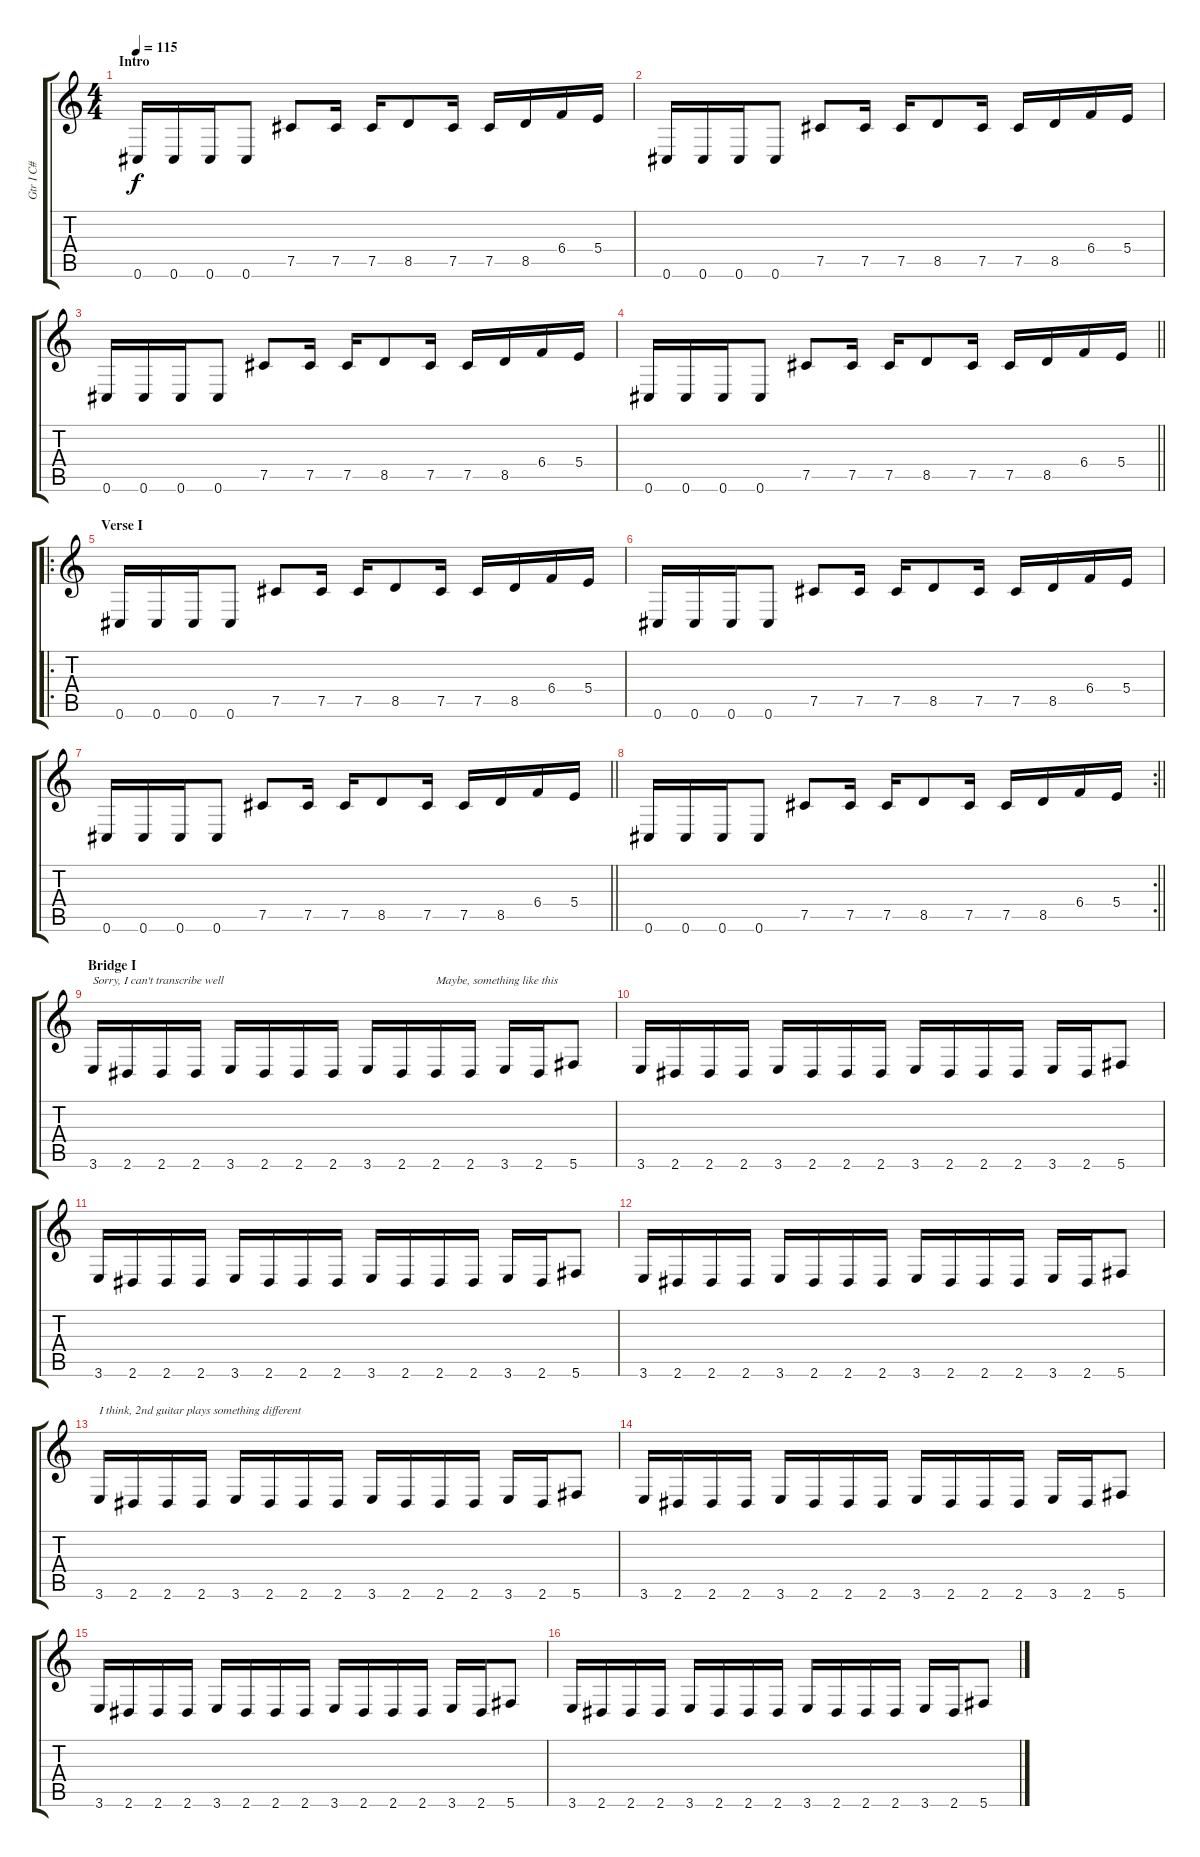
\track ("Gtr I C#" "Gtr I C#") {instrument distortionguitar}
\staff {score tabs}
\tuning (Db4 Ab3 E3 B2 Gb2 Db2) {hide}
\ts (4 4)
\section ("" "Intro")
\tempo 115
\clef g2
\ks c
0.6.16{dy f instrument distortionguitar} 0.6.16 0.6.16 0.6.8 7.5.8 7.5.16 7.5.16 8.5.8 7.5.16 7.5.16 8.5.16 6.4.16 5.4.16 |
0.6.16 0.6.16 0.6.16 0.6.8 7.5.8 7.5.16 7.5.16 8.5.8 7.5.16 7.5.16 8.5.16 6.4.16 5.4.16 |
0.6.16 0.6.16 0.6.16 0.6.8 7.5.8 7.5.16 7.5.16 8.5.8 7.5.16 7.5.16 8.5.16 6.4.16 5.4.16 |
\barLineRight lightlight
0.6.16 0.6.16 0.6.16 0.6.8 7.5.8 7.5.16 7.5.16 8.5.8 7.5.16 7.5.16 8.5.16 6.4.16 5.4.16 |
\ro
\section ("" "Verse I")
0.6.16 0.6.16{balance 16} 0.6.16 0.6.8 7.5.8 7.5.16 7.5.16 8.5.8 7.5.16 7.5.16 8.5.16 6.4.16 5.4.16 |
0.6.16 0.6.16 0.6.16 0.6.8 7.5.8 7.5.16 7.5.16 8.5.8 7.5.16 7.5.16 8.5.16 6.4.16 5.4.16 |
\barLineRight lightlight
0.6.16 0.6.16 0.6.16 0.6.8 7.5.8 7.5.16 7.5.16 8.5.8 7.5.16 7.5.16 8.5.16 6.4.16 5.4.16 |
\rc 2
\barLineRight lightlight
0.6.16 0.6.16 0.6.16 0.6.8 7.5.8 7.5.16 7.5.16 8.5.8 7.5.16 7.5.16 8.5.16 6.4.16 5.4.16 |
\section ("" "Bridge I")
3.6.16{txt "Sorry, I can't transcribe well"} 2.6.16 2.6.16 2.6.16 3.6.16 2.6.16 2.6.16 2.6.16 3.6.16 2.6.16 2.6.16{txt "Maybe, something like this"} 2.6.16 3.6.16 2.6.16 5.6.8 |
3.6.16 2.6.16 2.6.16 2.6.16 3.6.16 2.6.16 2.6.16 2.6.16 3.6.16 2.6.16 2.6.16 2.6.16 3.6.16 2.6.16 5.6.8 |
3.6.16 2.6.16 2.6.16 2.6.16 3.6.16 2.6.16 2.6.16 2.6.16 3.6.16 2.6.16 2.6.16 2.6.16 3.6.16 2.6.16 5.6.8 |
3.6.16 2.6.16 2.6.16 2.6.16 3.6.16 2.6.16 2.6.16 2.6.16 3.6.16 2.6.16 2.6.16 2.6.16 3.6.16 2.6.16 5.6.8 |
3.6.16{txt "I think, 2nd guitar plays something different"} 2.6.16 2.6.16 2.6.16 3.6.16 2.6.16 2.6.16 2.6.16 3.6.16 2.6.16 2.6.16 2.6.16 3.6.16 2.6.16 5.6.8 |
3.6.16 2.6.16 2.6.16 2.6.16 3.6.16 2.6.16 2.6.16 2.6.16 3.6.16 2.6.16 2.6.16 2.6.16 3.6.16 2.6.16 5.6.8 |
3.6.16 2.6.16 2.6.16 2.6.16 3.6.16 2.6.16 2.6.16 2.6.16 3.6.16 2.6.16 2.6.16 2.6.16 3.6.16 2.6.16 5.6.8 |
3.6.16 2.6.16 2.6.16 2.6.16 3.6.16 2.6.16 2.6.16 2.6.16 3.6.16 2.6.16 2.6.16 2.6.16 3.6.16 2.6.16 5.6.8
